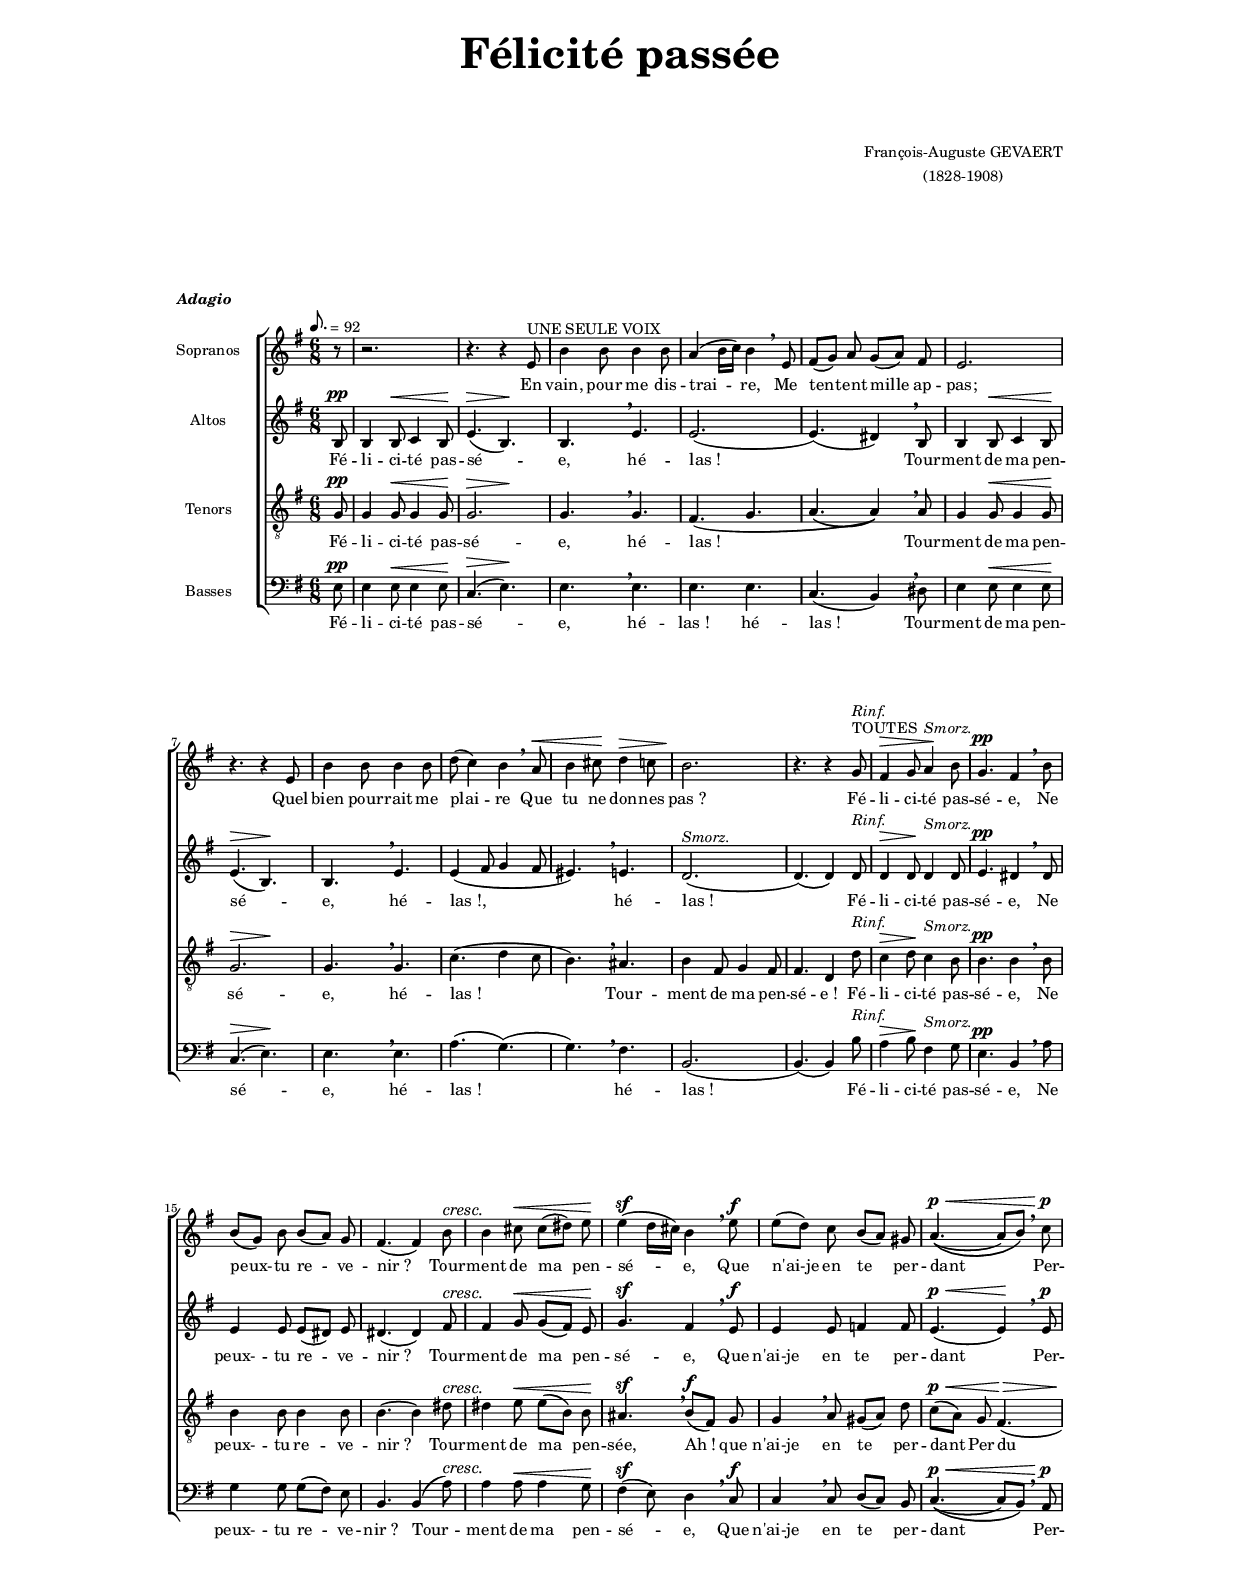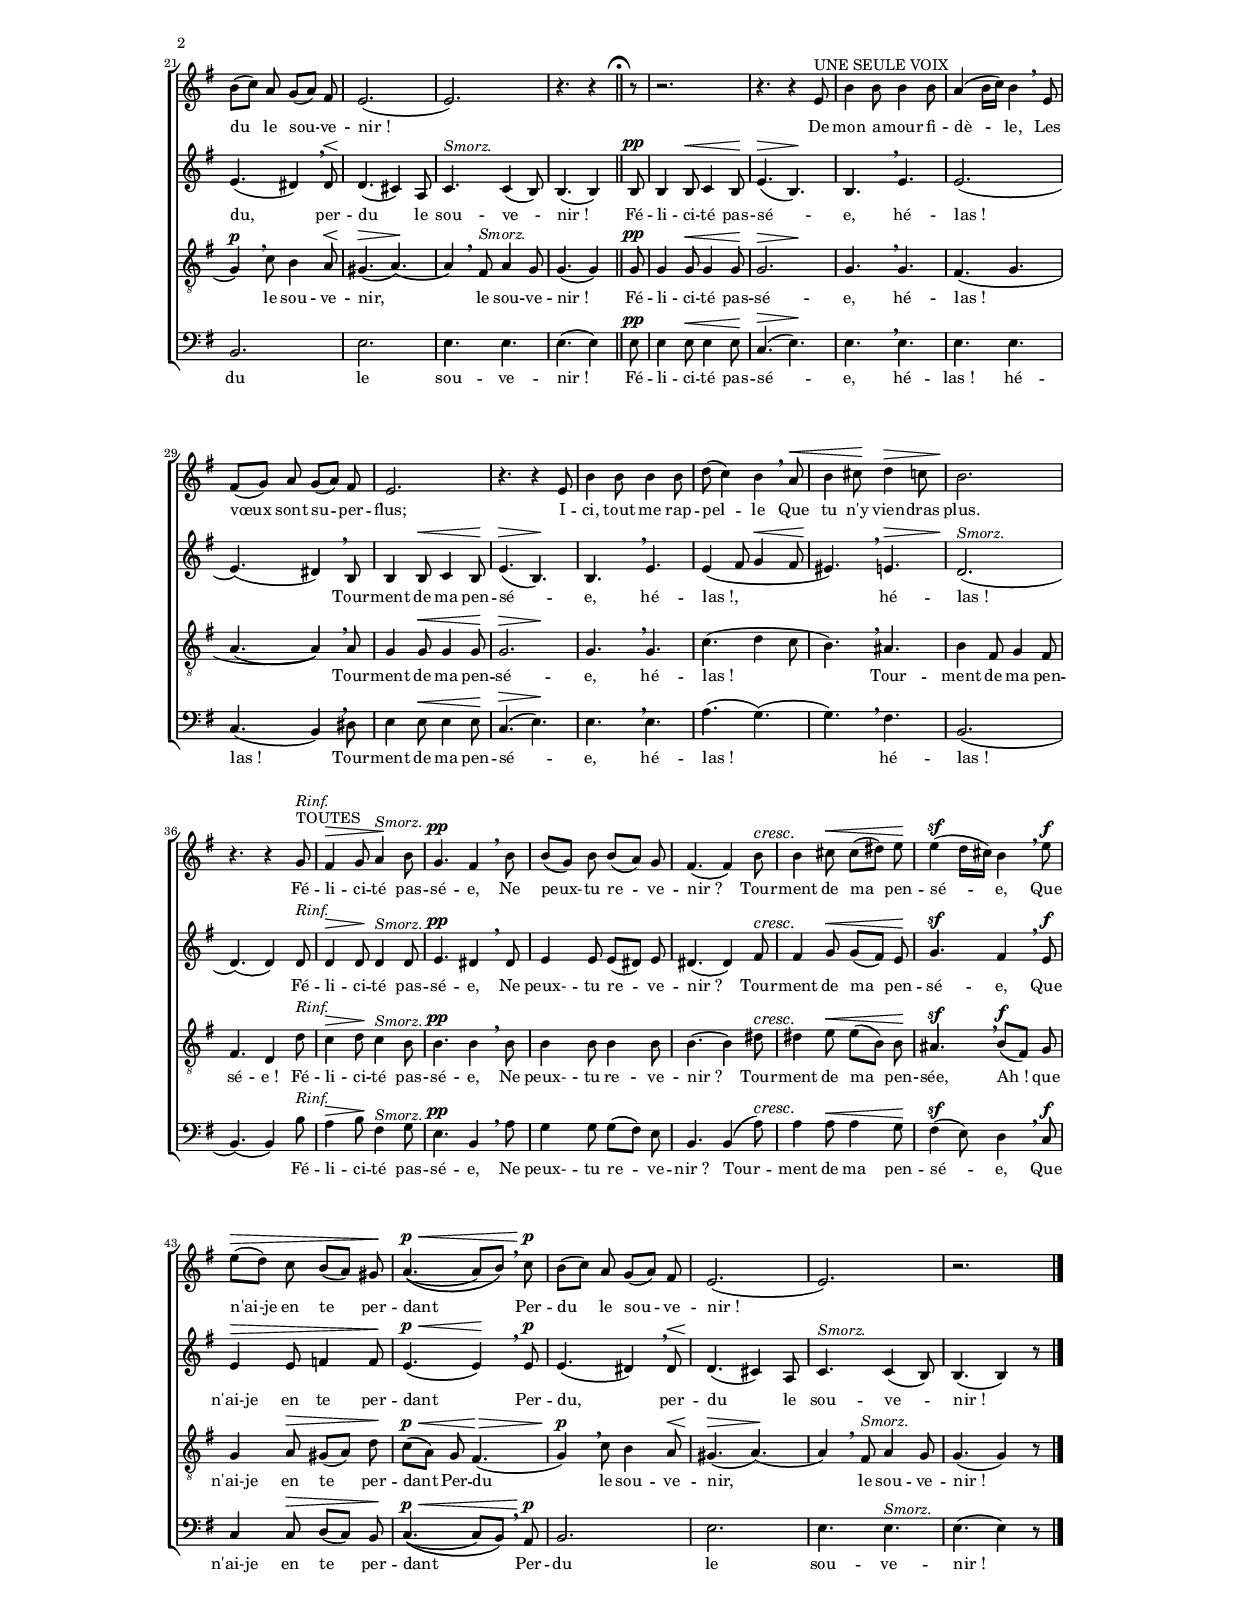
\version "2.12.1"

%---------------------------------------------------------------------------
%	COLLECTION DE CHOEURS
%	SANS ACCOMPAGNEMENT
%	Pour servir à l'étude du chant d'ensemble
%	dans les Conservatoires et Écoles de musique
%	Par F. A. GEVAERT
%	6e fascicule
%	Onze chansons françaises et wallonnes du XVIIe et XVIIIe siècle,
%	mises à 4 voix mixtes
%	Ed. Henry Lemoine et Cie
%
%
%	lastupdated = "2010/Apr/6"
%---------------------------------------------------------------------------

\paper {
	line-width = 15\cm 
	top-margin = 1.2\cm
	bottom-margin = 2.4\cm
}

#(set-global-staff-size 13)
#(ly:set-option 'point-and-click #f)

%---------------------------------------------------------------------------
%	
%---------------------------------------------------------------------------

\header {
	title = \markup \center-column {
		\pad-markup #3 {
			\fontsize #+5
			"Félicité passée"
		}
	}
	composer = \markup {
		\pad-to-box #'(0 . 0) #'(3 . 9) \center-column {
			"François-Auguste GEVAERT"
			"(1828-1908)"
		}
	}
	meter = \markup {
		\pad-to-box #'(0 . 0) #'(0 . 18) \bold \italic { 
			Adagio
		}
	}
}

%---------------------------------------------------------------------------
%	
%---------------------------------------------------------------------------

global = {
	\time 6/8
	\key e \minor
	\tempo 8.=92
}
print = {
	\autoBeamOff
	\dynamicUp
}

rinf = \markup { \italic { Rinf. } }
solo = \markup { UNE SEULE VOIX }
tutt = \markup { TOUTES }
smor = \markup { \italic { Smorz. } }

%---------------------------------------------------------------------------
%	NOTES
%---------------------------------------------------------------------------

Sop = \relative c' {
	\set Staff.instrumentName = #"Sopranos "
	
	\partial 8 r8
	r2.
	r4. r4 e8^\solo
	b'4 b8 b4 b8
	a4( b16[ c]) b4 \breathe e,8
	fis([ g]) a g([ a]) fis
	e2.
% 2
	r4. r4 e8
	b'4 b8 b4 b8
	d( c4) b \breathe a8\<
	b4 cis8\! d4\> c8
	b2.\!
	r4. r4 g8^\tutt^\rinf
% 3
	fis4\> g8 a4\!^\smor b8
	g4.\pp fis4 \breathe b8
	b([ g]) b b([ a]) g
	fis4.( fis4) \crescTextCresc b8\<
	b4\! \crescHairpin cis8\< cis([ dis]) e\!
	e4(\sf d16[ cis]) b4 \breathe e8\f
% 4
	e([ d]) c b([ a]) gis
	a4.\((\p\< a8)[ b]\) \breathe c\p
	b([ c]) a g([ a]) fis
	e2.(
	e2.)
	r4. r4 \mark \markup { \musicglyph #"scripts.ufermata" }
	\bar "||"
% 5	
	r8
	r2.
	r4. r4 e8^\solo
	b'4 b8 b4 b8
	a4( b16[ c]) b4 \breathe e,8
	fis([ g]) a g([ a]) fis
	e2.
% 6
	r4. r4 e8
	b'4 b8 b4 b8
	d( c4) b \breathe a8\<
	b4 cis8\! d4\> c8
	b2.\!
	r4. r4 g8^\tutt^\rinf
% 7
	fis4\> g8 a4\!^\smor b8
	g4.\pp fis4 \breathe b8
	b([ g]) b b([ a]) g
	fis4.( fis4) \crescTextCresc b8\<
	b4\! \crescHairpin cis8\< cis([ dis]) e\!
	e4(\sf d16[ cis]) b4 \breathe e8\f
% 8
	e8\>([ d]) c b([ a]) gis\!
	a4.\((\p\< a8)[ b]\) \breathe c\p
	b([ c]) a g([ a]) fis
	e2.(
	e2.)
	r2.
	\bar "|."
}
 
Alt = \relative c' {
	\set Staff.instrumentName = #"Altos "

	\partial 8 b8\pp
	b4 b8\< c4 b8\!
	e4.(\> b)\!
	b4. \breathe e
	e2.(
	e4.)( dis4) \breathe b8
	b4 b8\< c4 b8\!
% 2
	e4.(\> b)\!
	b4. \breathe e
	e4( fis8 g4 fis8
	eis4.) \breathe e
	d2.^\smor(
	d4.)( d4) d8^\rinf
% 3
	d4\> d8\! d4^\smor d8
	e4.\pp dis4 \breathe dis8
	e4 e8 e([ dis]) e
	dis4.( dis4) \crescTextCresc fis8\<
	fis4\! \crescHairpin g8\< g([ fis]) e\!
	g4.\sf fis4 \breathe e8\f
% 4
	e4 e8 f4 f8
	e4.\p\<( e4)\! \breathe e8\p
	e4.( dis4) \breathe dis8\<
	d4.\!( cis4)\! a8
	c4.^\smor c4( b8)
	b4.( b4)
	\bar "||"
% 5
	b8\pp
	b4 b8\< c4 b8\!
	e4.(\> b)\!
	b4. \breathe e
	e2.(
	e4.)( dis4) \breathe b8
	b4 b8\< c4 b8\!
% 6
	e4.(\> b)\!
	b4. \breathe e
	e4( fis8 g4\< fis8
	eis4.)\! \breathe e\>
	d2.\!^\smor(
	d4.)( d4) d8^\rinf
% 7
	d4\> d8\! d4^\smor d8
	e4.\pp dis4 \breathe dis8
	e4 e8 e([ dis]) e
	dis4.( dis4) \crescTextCresc fis8\<
	fis4\! \crescHairpin g8\< g([ fis]) e\!
	g4.\sf fis4 \breathe e8\f
% 8
	e4\> e8 f4 f8\!
	e4.\p\<( e4)\! \breathe e8\p
	e4.( dis4) \breathe dis8\<
	d4.\!( cis4)\! a8
	c4.^\smor c4( b8)
	b4.( b4) r8
	\bar "|."
	
}

Ten = \relative c' {
	\set Staff.instrumentName = #"Tenors "	
	\clef "treble_8"

	\partial 8 g8\pp
	g4 g8\< g4 g8\!
	<< g2. { s4.\> s4.\! } >>
	g4. \breathe g
	fis4.( g
	a\( a4\)) \breathe a8
	g4 g8\< g4 g8\!
% 2
	<< g2. { s4.\> s4.\! } >>
	g4. \breathe g
	c4.( d4 c8
	b4.) \breathe ais
	b4 fis8 g4 fis8
	fis4. d4 d'8^\rinf
% 3
	c4\> d8\! c4^\smor b8
	b4.\pp b4 \breathe b8
	b4 b8 b4 b8
	b4.( b4) \crescTextCresc dis8\<
	dis4\! \crescHairpin e8\< e([ b]) b\!
	ais4.\sf \breathe b8([\f fis]) g
% 4
	g4 \breathe a8 gis([ a]) d
	c8\p\<([ a]) g fis4.\>(
	g4)\!\p \breathe c8 b4 a8\<
	gis4.\!\>( a4.\!)(
	a4) \breathe fis8^\smor a4 g8
	g4.( g4)
	\bar "||"
% 5
	g8\pp
	g4 g8\< g4 g8\!
	<< g2. { s4.\> s4.\! } >>
	g4. \breathe g
	fis4.( g
	a\( a4\)) \breathe a8
	g4 g8\< g4 g8\!
% 6
	<< g2. { s4.\> s4.\! } >>
	g4. \breathe g
	c4.( d4 c8
	b4.) \breathe ais
	b4 fis8 g4 fis8
	fis4. d4 d'8^\rinf
% 7
	c4\> d8\! c4^\smor b8
	b4.\pp b4 \breathe b8
	b4 b8 b4 b8
	b4.( b4) \crescTextCresc dis8\<
	dis4\! \crescHairpin e8\< e([ b]) b\!
	ais4.\sf \breathe b8([\f fis]) g
% 8
	g4 a8\> gis([ a]) d\!
	c8\p\<([ a]) g fis4.\>(
	g4)\!\p \breathe c8 b4 a8\<
	gis4.\!\>( a4.\!)(
	a4) \breathe fis8^\smor a4 g8
	g4.( g4) r8
	\bar "|."

}

Bas = \relative c {
	\set Staff.instrumentName = #"Basses "
	\clef bass
	
	\partial 8 e8\pp
	e4 e8\< e4 e8\!
	c4.(\> e)\!
	e4. \breathe e
	e4. e
	c( b4) \breathe dis8
	e4 e8\< e4 e8\!
% 2
	c4.\>( e\!)
	e4. \breathe e
	a4.( g)(
	g) \breathe fis
	b,2.(
	b4.)( b4) b'8^\rinf
% 3
	a4\> b8\! fis4^\smor g8
	e4.\pp b4 \breathe a'8
	g4 g8 g([ fis]) e
	b4. b4( \crescTextCresc a'8)\<
	a4\! \crescHairpin a8\< a4  g8\!
	fis4\sf( e8) d4 \breathe c8\f
% 4
	c4 \breathe c8 d([ c]) b
	c4.\((\p\< c8)[ b]\) \breathe a\p
	b2.
	e2.
	e4. e
	e4.( e4)
	\bar "||"
% 5
	e8\pp
	e4 e8\< e4 e8\!
	c4.(\> e)\!
	e4. \breathe e
	e4. e
	c( b4) \breathe dis8
	e4 e8\< e4 e8\!
% 6
	c4.\>( e\!)
	e4. \breathe e
	a4.( g)(
	g) \breathe fis
	b,2.(
	b4.)( b4) b'8^\rinf
% 7
	a4\> b8\! fis4^\smor g8
	e4.\pp b4 \breathe a'8
	g4 g8 g([ fis]) e
	b4. b4( \crescTextCresc a'8)\<
	a4\! \crescHairpin a8\< a4  g8\!
	fis4\sf( e8) d4 \breathe c8\f
% 8
	c4 c8\> d([ c]) b\!
	c4.\((\p\< c8)[ b]\) \breathe a\p
	b2.
	e2.
	e4. e^\smor
	e4.( e4) r8
	\bar "|."

}

%---------------------------------------------------------------------------
%	LYRICS
%---------------------------------------------------------------------------

texteA = \lyricmode {
	En vain, pour me dis -- trai -- re,
	Me ten -- tent mille ap -- pas;
	Quel bien pour -- rait me plai -- re
	Que tu ne don -- nes pas_?
	Fé -- li -- ci -- té pas -- sé -- e,
	Ne peux- -- tu re -- ve -- nir_?
	Tour -- ment de ma pen -- sé -- e,
	Que n'ai-je en te per -- dant
	Per -- du le sou -- ve -- nir_!
	De mon a -- mour fi -- dè -- le,
	Les vœux sont su -- per -- flus;
	I -- ci, tout me rap -- pel -- le
	Que tu n'y vien -- dras plus.
	Fé -- li -- ci -- té pas -- sé -- e,
	Ne peux- -- tu re -- ve -- nir_?
	Tour -- ment de ma pen -- sé -- e,
	Que n'ai-je en te per -- dant
	Per -- du le sou -- ve -- nir_!
	
}

texteB = \lyricmode {
	Fé -- li -- ci -- té pas -- sé -- e, hé -- las_!
	Tour -- ment de ma pen -- sé -- e, hé -- las_!, hé -- las_!
	Fé -- li -- ci -- té pas -- sé -- e,
	Ne peux- -- tu re -- ve -- nir_?
	Tour -- ment de ma pen -- sé -- e,
	Que n'ai-je en te per -- dant
	Per -- du, per -- du le sou -- ve -- nir_!
	Fé -- li -- ci -- té pas -- sé -- e, hé -- las_!
	Tour -- ment de ma pen -- sé -- e, hé -- las_!, hé -- las_!
	Fé -- li -- ci -- té pas -- sé -- e,
	Ne peux- -- tu re -- ve -- nir_?
	Tour -- ment de ma pen -- sé -- e,
	Que n'ai-je en te per -- dant
	Per -- du, per -- du le sou -- ve -- nir_!
}

texteC = \lyricmode {
	Fé -- li -- ci -- té pas -- sé -- e, hé -- las_!
	Tour -- ment de ma pen -- sé -- e, hé -- las_!
	Tour -- ment de ma pen -- sé -- e_!
	Fé -- li -- ci -- té pas -- sé -- e,
	Ne peux- -- tu re -- ve -- nir_?
	Tour -- ment de ma pen -- sée,
	Ah_! que n'ai-je en te per -- dant
	Per -- du le sou -- ve -- nir, le sou -- ve -- nir_!
	Fé -- li -- ci -- té pas -- sé -- e, hé -- las_!
	Tour -- ment de ma pen -- sé -- e, hé -- las_!
	Tour -- ment de ma pen -- sé -- e_!
	Fé -- li -- ci -- té pas -- sé -- e,
	Ne peux- -- tu re -- ve -- nir_?
	Tour -- ment de ma pen -- sée,
	Ah_! que n'ai-je en te per -- dant
	Per -- du le sou -- ve -- nir, le sou -- ve -- nir_!
}

texteD = \lyricmode {
	Fé -- li -- ci -- té pas -- sé -- e, hé -- las_! hé -- las_!
	Tour -- ment de ma pen -- sé -- e, hé -- las_! hé -- las_!
	Fé -- li -- ci -- té pas -- sé -- e,
	Ne peux- -- tu re -- ve -- nir_?
	Tour -- ment de ma pen -- sé -- e,
	Que n'ai-je en te per -- dant
	Per -- du le sou -- ve -- nir_!
	Fé -- li -- ci -- té pas -- sé -- e, hé -- las_! hé -- las_!
	Tour -- ment de ma pen -- sé -- e, hé -- las_! hé -- las_!
	Fé -- li -- ci -- té pas -- sé -- e,
	Ne peux- -- tu re -- ve -- nir_?
	Tour -- ment de ma pen -- sé -- e,
	Que n'ai-je en te per -- dant
	Per -- du le sou -- ve -- nir_!
}

%---------------------------------------------------------------------------
%	MIDI OUTPUT
%---------------------------------------------------------------------------

\score {
	<<
	\new Staff = "Sop" { \set Staff.midiInstrument = "oboe" \global \Sop }
	\new Staff = "Alt" { \set Staff.midiInstrument = "clarinet" \global \Alt }
	\new Staff = "Ten" { \set Staff.midiInstrument = "french horn" \global  \Ten }
	\new Staff = "Bas" { \set Staff.midiInstrument = "bassoon" \global  \Bas }
	>>
	\midi { \context { \Voice \remove "Dynamic_performer" } }
}

%---------------------------------------------------------------------------
%	SHEET OUTPUT
%---------------------------------------------------------------------------

\score {
	\new ChoirStaff <<
		\new Voice << \global \print \Sop >> 
		\addlyrics { \texteA }
		\new Voice << \global \print \Alt >>
		\addlyrics { \texteB }
		\new Voice << \global \print \Ten >>
		\addlyrics { \texteC }
		\new Voice << \global \print \Bas >>
		\addlyrics { \texteD }
	>>
	\layout  { }
}

